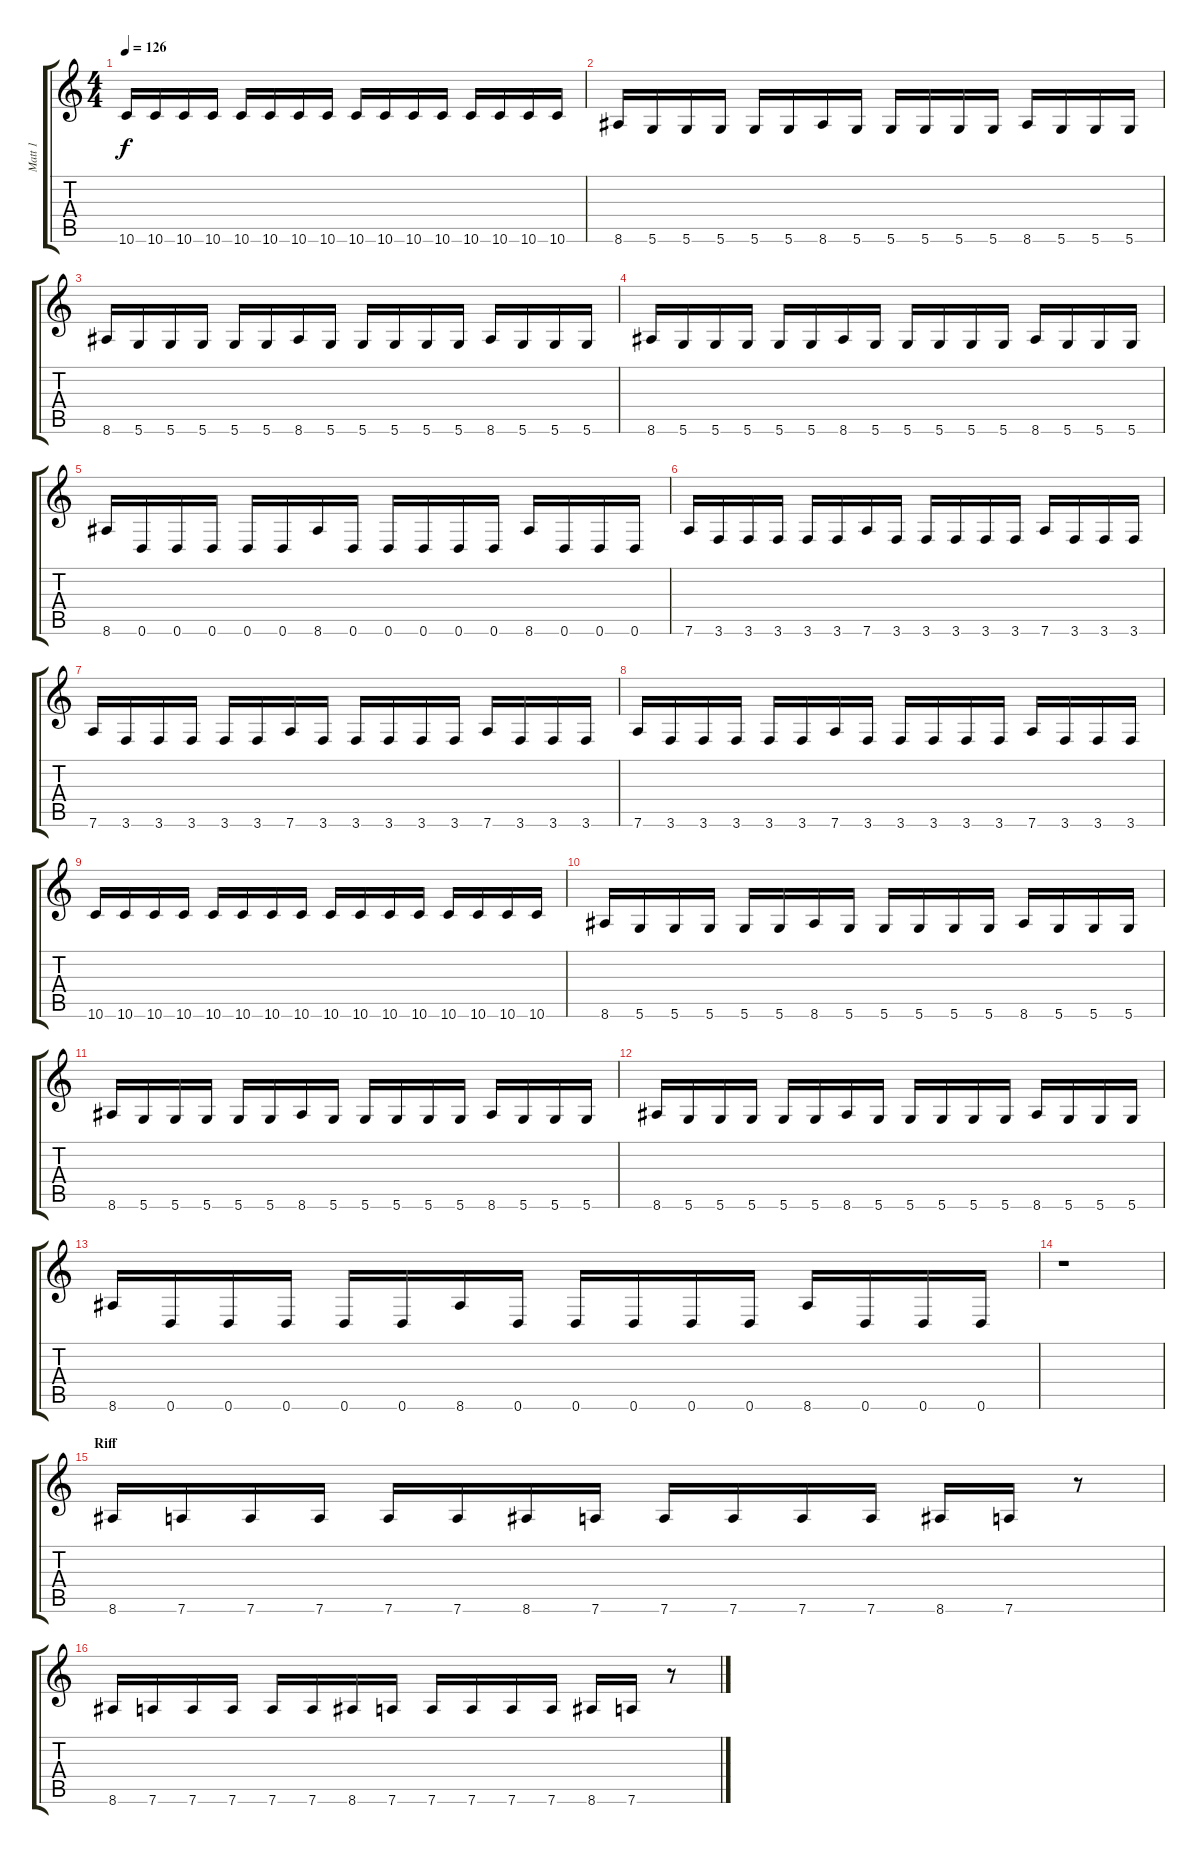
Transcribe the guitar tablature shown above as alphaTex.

\track ("Matt 1" "Matt 1") {instrument overdrivenguitar}
\staff {score tabs}
\tuning (E4 B3 G3 D3 A2 D2) {hide}
\ts (4 4)
\tempo 126
\clef g2
\ks c
10.6.16{dy f} 10.6.16 10.6.16 10.6.16 10.6.16 10.6.16 10.6.16 10.6.16 10.6.16 10.6.16 10.6.16 10.6.16 10.6.16 10.6.16 10.6.16 10.6.16 |
8.6.16 5.6.16 5.6.16 5.6.16 5.6.16 5.6.16 8.6.16 5.6.16 5.6.16 5.6.16 5.6.16 5.6.16 8.6.16 5.6.16 5.6.16 5.6.16 |
8.6.16 5.6.16 5.6.16 5.6.16 5.6.16 5.6.16 8.6.16 5.6.16 5.6.16 5.6.16 5.6.16 5.6.16 8.6.16 5.6.16 5.6.16 5.6.16 |
8.6.16 5.6.16 5.6.16 5.6.16 5.6.16 5.6.16 8.6.16 5.6.16 5.6.16 5.6.16 5.6.16 5.6.16 8.6.16 5.6.16 5.6.16 5.6.16 |
8.6.16 0.6.16 0.6.16 0.6.16 0.6.16 0.6.16 8.6.16 0.6.16 0.6.16 0.6.16 0.6.16 0.6.16 8.6.16 0.6.16 0.6.16 0.6.16 |
7.6.16 3.6.16 3.6.16 3.6.16 3.6.16 3.6.16 7.6.16 3.6.16 3.6.16 3.6.16 3.6.16 3.6.16 7.6.16 3.6.16 3.6.16 3.6.16 |
7.6.16 3.6.16 3.6.16 3.6.16 3.6.16 3.6.16 7.6.16 3.6.16 3.6.16 3.6.16 3.6.16 3.6.16 7.6.16 3.6.16 3.6.16 3.6.16 |
7.6.16 3.6.16 3.6.16 3.6.16 3.6.16 3.6.16 7.6.16 3.6.16 3.6.16 3.6.16 3.6.16 3.6.16 7.6.16 3.6.16 3.6.16 3.6.16 |
10.6.16 10.6.16 10.6.16 10.6.16 10.6.16 10.6.16 10.6.16 10.6.16 10.6.16 10.6.16 10.6.16 10.6.16 10.6.16 10.6.16 10.6.16 10.6.16 |
8.6.16 5.6.16 5.6.16 5.6.16 5.6.16 5.6.16 8.6.16 5.6.16 5.6.16 5.6.16 5.6.16 5.6.16 8.6.16 5.6.16 5.6.16 5.6.16 |
8.6.16 5.6.16 5.6.16 5.6.16 5.6.16 5.6.16 8.6.16 5.6.16 5.6.16 5.6.16 5.6.16 5.6.16 8.6.16 5.6.16 5.6.16 5.6.16 |
8.6.16 5.6.16 5.6.16 5.6.16 5.6.16 5.6.16 8.6.16 5.6.16 5.6.16 5.6.16 5.6.16 5.6.16 8.6.16 5.6.16 5.6.16 5.6.16 |
8.6.16 0.6.16 0.6.16 0.6.16 0.6.16 0.6.16 8.6.16 0.6.16 0.6.16 0.6.16 0.6.16 0.6.16 8.6.16 0.6.16 0.6.16 0.6.16 |
r.1 |
\section ("" "Riff")
8.6.16 7.6.16 7.6.16 7.6.16 7.6.16 7.6.16 8.6.16 7.6.16 7.6.16 7.6.16 7.6.16 7.6.16 8.6.16 7.6.16 r.8 |
8.6.16 7.6.16 7.6.16 7.6.16 7.6.16 7.6.16 8.6.16 7.6.16 7.6.16 7.6.16 7.6.16 7.6.16 8.6.16 7.6.16 r.8
